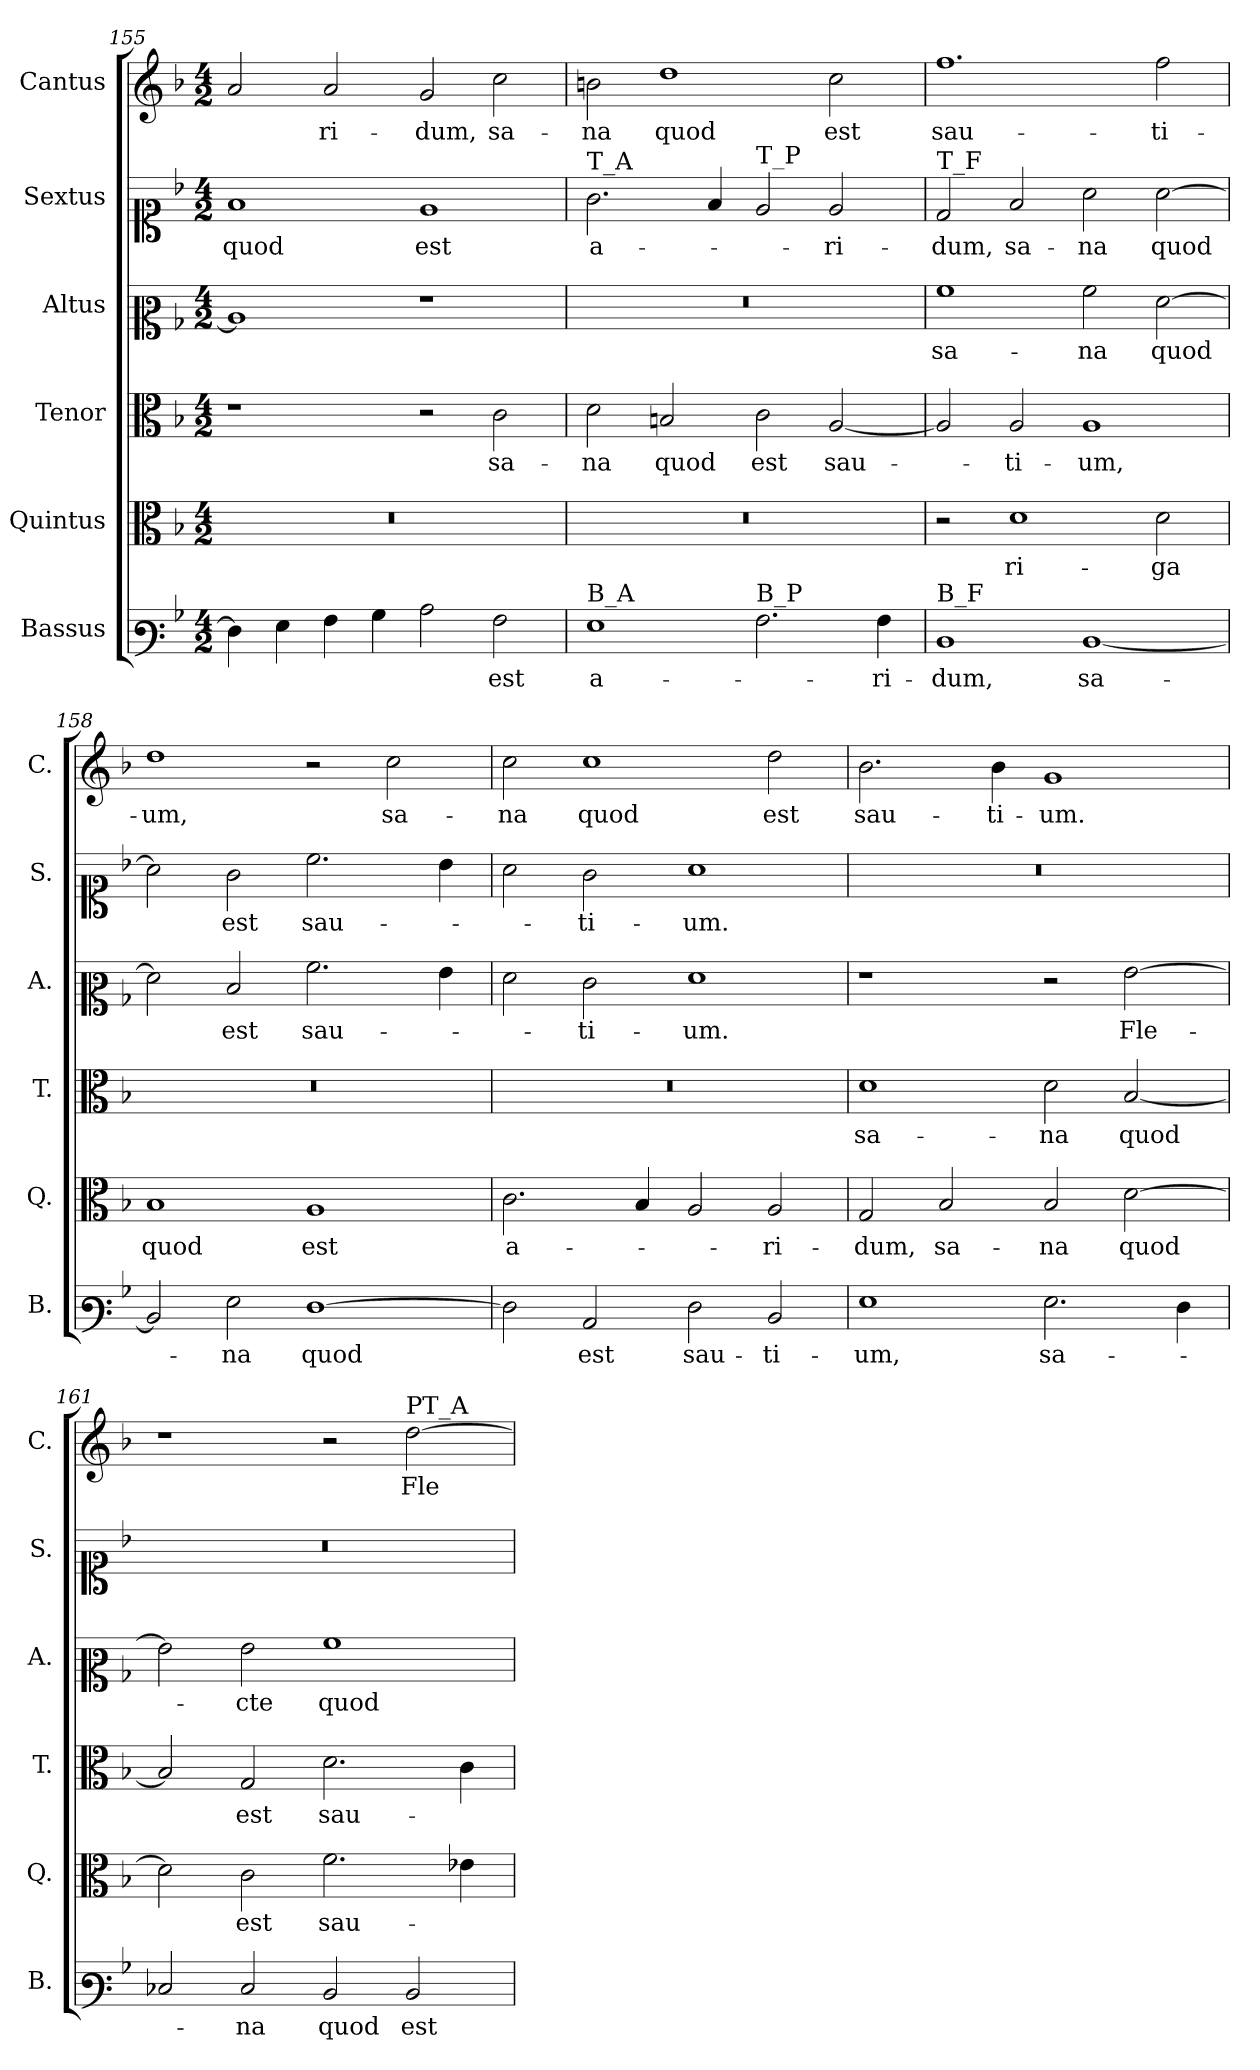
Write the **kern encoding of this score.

**kern	**text	**kern	**text	**kern	**text	**kern	**text	**kern	**text	**kern	**text
*part6	*part6	*part5	*part5	*part4	*part4	*part3	*part3	*part2	*part2	*part1	*part1
*staff6	*staff6	*staff5	*staff5	*staff4	*staff4	*staff3	*staff3	*staff2	*staff2	*staff1	*staff1
*I"Bassus	*	*I"Quintus	*	*I"Tenor	*	*I"Altus	*	*I"Sextus	*	*I"Cantus	*
*I'B.	*	*I'Q.	*	*I'T.	*	*I'A.	*	*I'S.	*	*I'C.	*
*clefF3	*	*clefC3	*	*clefC3	*	*clefC2	*	*clefC1	*	*clefG2	*
*k[b-]	*	*k[b-]	*	*k[b-]	*	*k[b-]	*	*k[b-]	*	*k[b-]	*
*M4/2	*	*M4/2	*	*M4/2	*	*M4/2	*	*M4/2	*	*M4/2	*
=155	=155	=155	=155	=155	=155	=155	=155	=155	=155	=155	=155
!	!	!LO:N:vis=1	!	!	!	!	!	!	!	!	!
4F\]	.	0r	.	1r	.	1c]	.	1f	quod	2a/	.
4G\	.	.	.	.	.	.	.	.	.	.	.
4A\	.	.	.	.	.	.	.	.	.	2a/	-ri-
4B-\	.	.	.	.	.	.	.	.	.	.	.
2c\	.	.	.	2r	.	1r	.	1e	est	2g/	-dum,
2A\	est	.	.	2c\	sa-	.	.	.	.	2cc\	sa-
=156	=156	=156	=156	=156	=156	=156	=156	=156	=156	=156	=156
!	!	!	!	!	!	!	!	!LO:TX:a:t=T_A	!	!	!
!LO:TX:a:t=B_A	!	!	!	!	!	!	!	!	!	!	!
!	!	!LO:N:vis=1	!	!	!	!LO:N:vis=1	!	!	!	!	!
1G	a-	0r	.	2d\	-na	0r	.	2.g\	a-	2bn\	-na
.	.	.	.	2Bn/	quod	.	.	.	.	1dd	quod
.	.	.	.	.	.	.	.	4f/	.	.	.
!	!	!	!	!	!	!	!	!LO:TX:a:t=T_P	!	!	!
!LO:TX:a:t=B_P	!	!	!	!	!	!	!	!	!	!	!
2.A\	.	.	.	2c\	est	.	.	2e/	.	.	.
.	.	.	.	[2A/	sau-	.	.	2e/	-ri-	2cc\	est
4A\	-ri-	.	.	.	.	.	.	.	.	.	.
=157	=157	=157	=157	=157	=157	=157	=157	=157	=157	=157	=157
!	!	!	!	!	!	!	!	!LO:TX:a:t=T_F	!	!	!
!LO:TX:a:t=B_F	!	!	!	!	!	!	!	!	!	!	!
1D	-dum,	2r	.	2A/]	.	1a	sa-	2d/	-dum,	1.ff	sau-
.	.	1d	ri-	2A/	-ti-	.	.	2f/	sa-	.	.
[1D	sa-	.	.	1A	-um,	2a\	-na	2a\	-na	.	.
.	.	2d\	-ga	.	.	[2f\	quod	[2a\	quod	2ff\	-ti-
=158	=158	=158	=158	=158	=158	=158	=158	=158	=158	=158	=158
!	!	!	!	!LO:N:vis=1	!	!	!	!	!	!	!
2D/]	.	1B-	quod	0r	.	2f\]	.	2a\]	.	1dd	-um,
2G\	-na	.	.	.	.	2d/	est	2g\	est	.	.
[1F	quod	1A	est	.	.	2.a\	sau-	2.cc\	sau-	2r	.
.	.	.	.	.	.	.	.	.	.	2cc\	sa-
.	.	.	.	.	.	4g\	.	4b-\	.	.	.
=159	=159	=159	=159	=159	=159	=159	=159	=159	=159	=159	=159
!	!	!	!	!LO:N:vis=1	!	!	!	!	!	!	!
2F\]	.	2.c\	a-	0r	.	2f\	.	2a\	.	2cc\	-na
2C/	est	.	.	.	.	2e\	-ti-	2g\	-ti-	1cc	quod
.	.	4B-/	.	.	.	.	.	.	.	.	.
2F\	sau-	2A/	.	.	.	1f	-um.	1a	-um.	.	.
2D/	-ti-	2A/	-ri-	.	.	.	.	.	.	2dd\	est
=160	=160	=160	=160	=160	=160	=160	=160	=160	=160	=160	=160
!	!	!	!	!	!	!	!	!LO:N:vis=1	!	!	!
1G	-um,	2G/	-dum,	1d	sa-	1r	.	0r	.	2.b-\	sau-
.	.	2B-/	sa-	.	.	.	.	.	.	.	.
.	.	.	.	.	.	.	.	.	.	4b-\	-ti-
2.G\	sa-	2B-/	-na	2d\	-na	2r	.	.	.	1g	-um.
.	.	[2d\	quod	[2B-/	quod	[2g\	Fle-	.	.	.	.
4F\	.	.	.	.	.	.	.	.	.	.	.
=161	=161	=161	=161	=161	=161	=161	=161	=161	=161	=161	=161
!	!	!	!	!	!	!	!	!LO:N:vis=1	!	!	!
2E-X/	.	2d\]	.	2B-/]	.	2g\]	.	0r	.	1r	.
2E-/	na	2c\	est	2G/	est	2g\	-cte	.	.	.	.
2D/	quod	2.f\	sau-	2.d\	sau-	1a	quod	.	.	2r	.
!	!	!	!	!	!	!	!	!	!	!LO:TX:a:t=PT_A	!
2D/	est	.	.	.	.	.	.	.	.	[2dd\	Fle-
.	.	4e-X\	.	4c\	.	.	.	.	.	.	.
=	=	=	=	=	=	=	=	=	=	=	=
*-	*-	*-	*-	*-	*-	*-	*-	*-	*-	*-	*-
